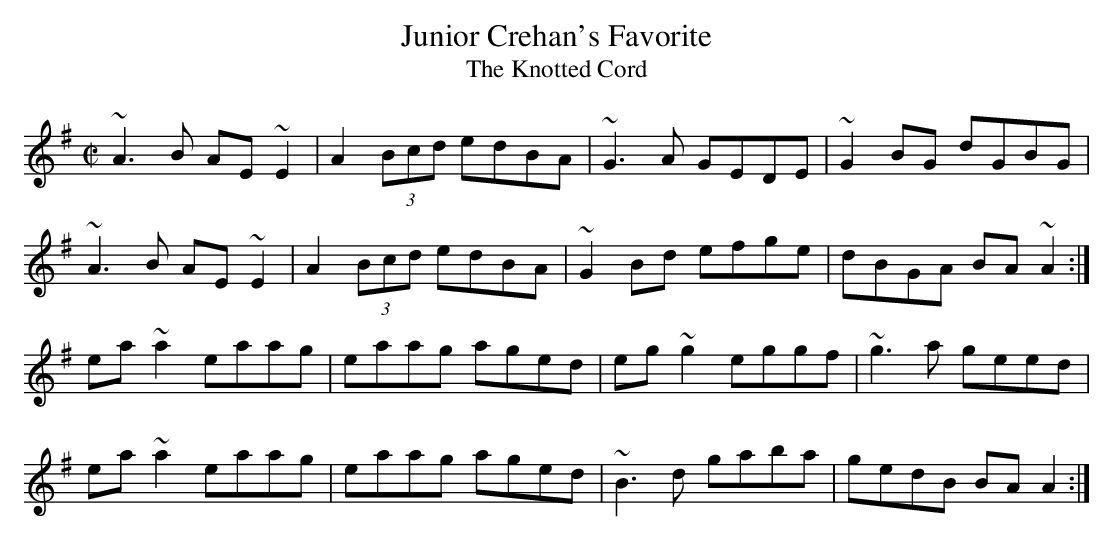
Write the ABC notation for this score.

X:1
T:Junior Crehan's Favorite
T:Knotted Cord, The
M:C|
E:10
K:ADor
~A3B AE ~E2|A2 (3Bcd edBA|~G3 A GEDE|~G2 BG dGBG|*
~A3 B AE ~E2|A2 (3Bcd edBA|~G2 Bd efge|dBGA BA ~A2:|*
ea~a2 eaag|eaag aged|eg~g2 eggf|~g3 a geed|*
ea ~a2 eaag|eaag aged|~B3 d gaba|gedB BA A2:|**
